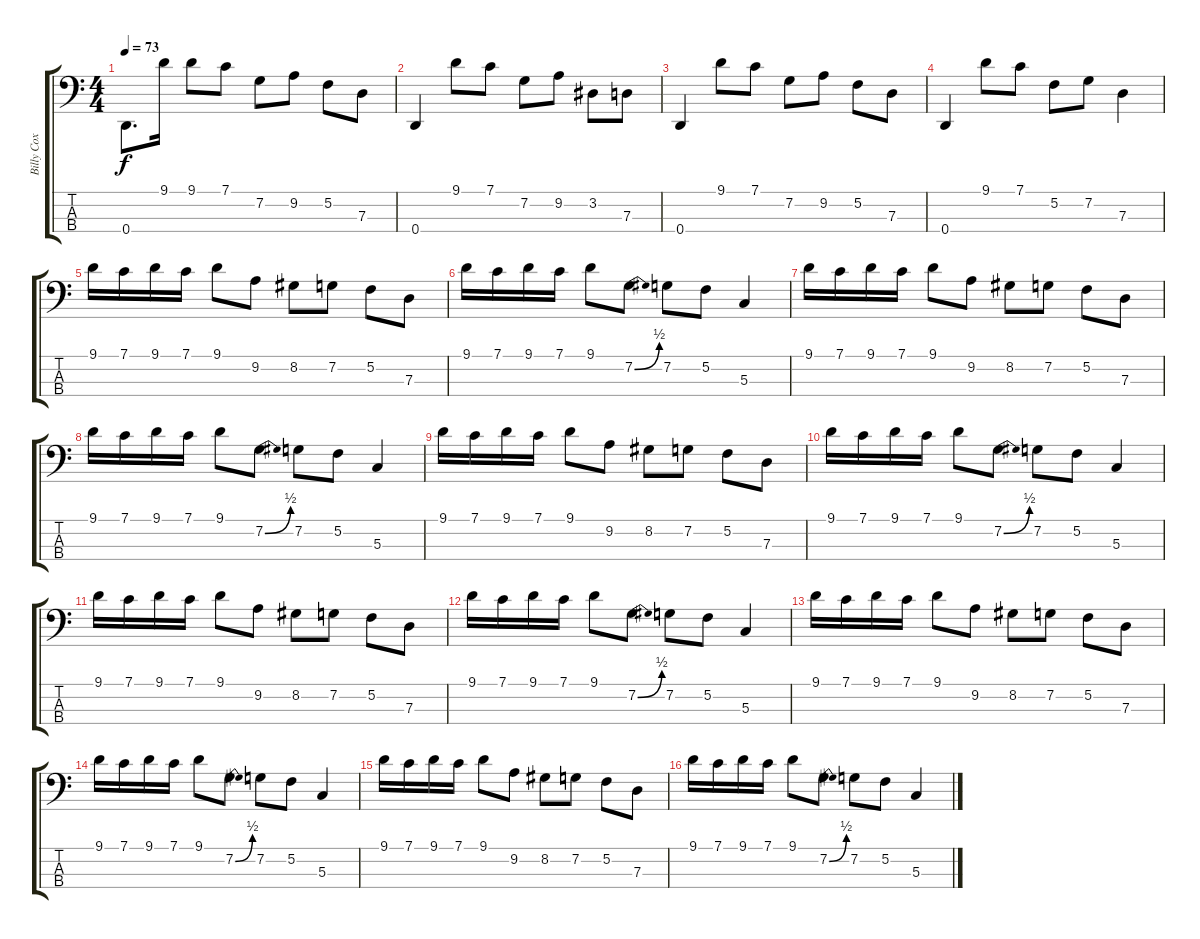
\track ("Billy Cox" "Billy Cox") {instrument electricbassfinger}
\staff {score tabs}
\tuning (F2 C2 G1 D1) {hide}
\ts (4 4)
\tempo 73
\clef f4
\ks c
0.4.8{d dy f} 9.1.16 9.1.8 7.1.8 7.2.8 9.2.8 5.2.8 7.3.8 |
0.4.4 9.1.8 7.1.8 7.2.8 9.2.8 3.2.8 7.3.8 |
0.4.4 9.1.8 7.1.8 7.2.8 9.2.8 5.2.8 7.3.8 |
0.4.4 9.1.8 7.1.8 5.2.8 7.2.8 7.3.4 |
9.1.16 7.1.16 9.1.16 7.1.16 9.1.8 9.2.8 8.2.8 7.2.8 5.2.8 7.3.8 |
9.1.16 7.1.16 9.1.16 7.1.16 9.1.8 7.2{be (bend 0 0 60 2)}.8 7.2.8 5.2.8 5.3.4 |
9.1.16 7.1.16 9.1.16 7.1.16 9.1.8 9.2.8 8.2.8 7.2.8 5.2.8 7.3.8 |
9.1.16 7.1.16 9.1.16 7.1.16 9.1.8 7.2{be (bend 0 0 60 2)}.8 7.2.8 5.2.8 5.3.4 |
9.1.16 7.1.16 9.1.16 7.1.16 9.1.8 9.2.8 8.2.8 7.2.8 5.2.8 7.3.8 |
9.1.16 7.1.16 9.1.16 7.1.16 9.1.8 7.2{be (bend 0 0 60 2)}.8 7.2.8 5.2.8 5.3.4 |
9.1.16 7.1.16 9.1.16 7.1.16 9.1.8 9.2.8 8.2.8 7.2.8 5.2.8 7.3.8 |
9.1.16 7.1.16 9.1.16 7.1.16 9.1.8 7.2{be (bend 0 0 60 2)}.8 7.2.8 5.2.8 5.3.4 |
9.1.16 7.1.16 9.1.16 7.1.16 9.1.8 9.2.8 8.2.8 7.2.8 5.2.8 7.3.8 |
9.1.16 7.1.16 9.1.16 7.1.16 9.1.8 7.2{be (bend 0 0 60 2)}.8 7.2.8 5.2.8 5.3.4 |
9.1.16 7.1.16 9.1.16 7.1.16 9.1.8 9.2.8 8.2.8 7.2.8 5.2.8 7.3.8 |
9.1.16 7.1.16 9.1.16 7.1.16 9.1.8 7.2{be (bend 0 0 60 2)}.8 7.2.8 5.2.8 5.3.4
